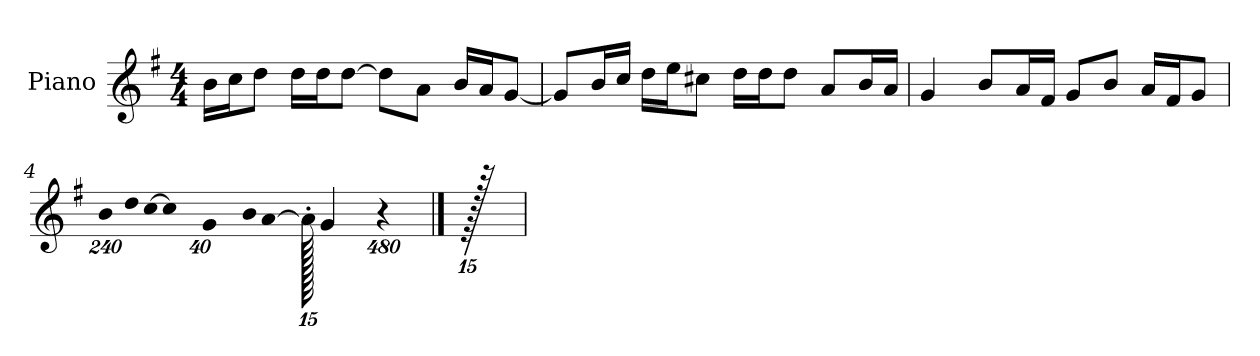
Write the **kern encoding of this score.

**kern
*part1
*staff1
*I"Piano
*I'P-no
*clefG2
*k[f#]
*M4/4
*MM90
=1
16b\LL
16cc\J
8dd\J
16dd\LL
16dd\J
[8dd\J
8dd\L]
8a\J
16b/LL
16a/J
[8g/J
=2
8g/L]
16b/L
16cc/JJ
16dd\LL
16ee\J
8cc#X\J
16dd\LL
16dd\J
8dd\J
8a/L
16b/L
16a/JJ
=3
4g/
8b/L
16a/L
16f#/JJ
8g/L
8b/J
16a/LL
16f#/J
8g/J
!!LO:LB:g=z
=4
*Xbrackettup
!LO:N:vis=16
1920%137b\LL
!LO:N:vis=32
640%23dd\L
!LO:N:vis=32
[640%23cc\JJ
!LO:N:vis=8
960%137cc\]
!LO:N:vis=16
1920%137g\L
!LO:N:vis=32
640%23b\K
[384%41a\J
1920a'\]
4g/
1920%479r
==5
1920r
=
*-
